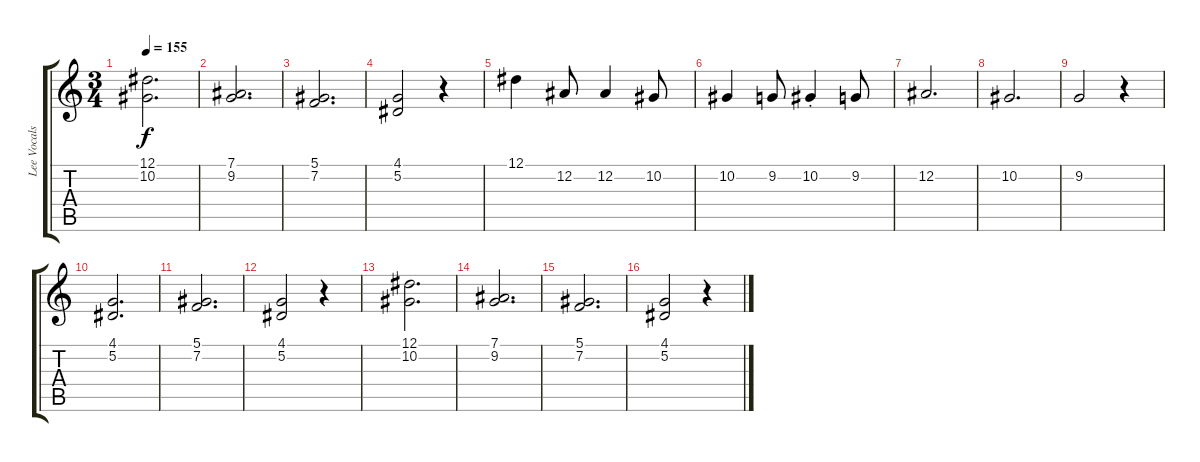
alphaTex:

\track ("Lee Vocals" "Lee Vocals") {instrument oboe}
\staff {score tabs}
\tuning (Eb4 Bb3 Gb3 Db3 Ab2 Eb2) {hide}
\ts (3 4)
\tempo 155
\clef g2
\ks c
(12.1 10.2).2{d dy f} |
(7.1 9.2).2{d} |
(5.1 7.2).2{d} |
(4.1 5.2).2 r.4 |
12.1.4 12.2.8 12.2.4 10.2.8 |
10.2.4 9.2.8 10.2{st}.4 9.2.8 |
12.2.2{d} |
10.2.2{d} |
9.2.2 r.4 |
(4.1 5.2).2{d} |
(5.1 7.2).2{d} |
(4.1 5.2).2 r.4 |
(12.1 10.2).2{d} |
(7.1 9.2).2{d} |
(5.1 7.2).2{d} |
(4.1 5.2).2 r.4
